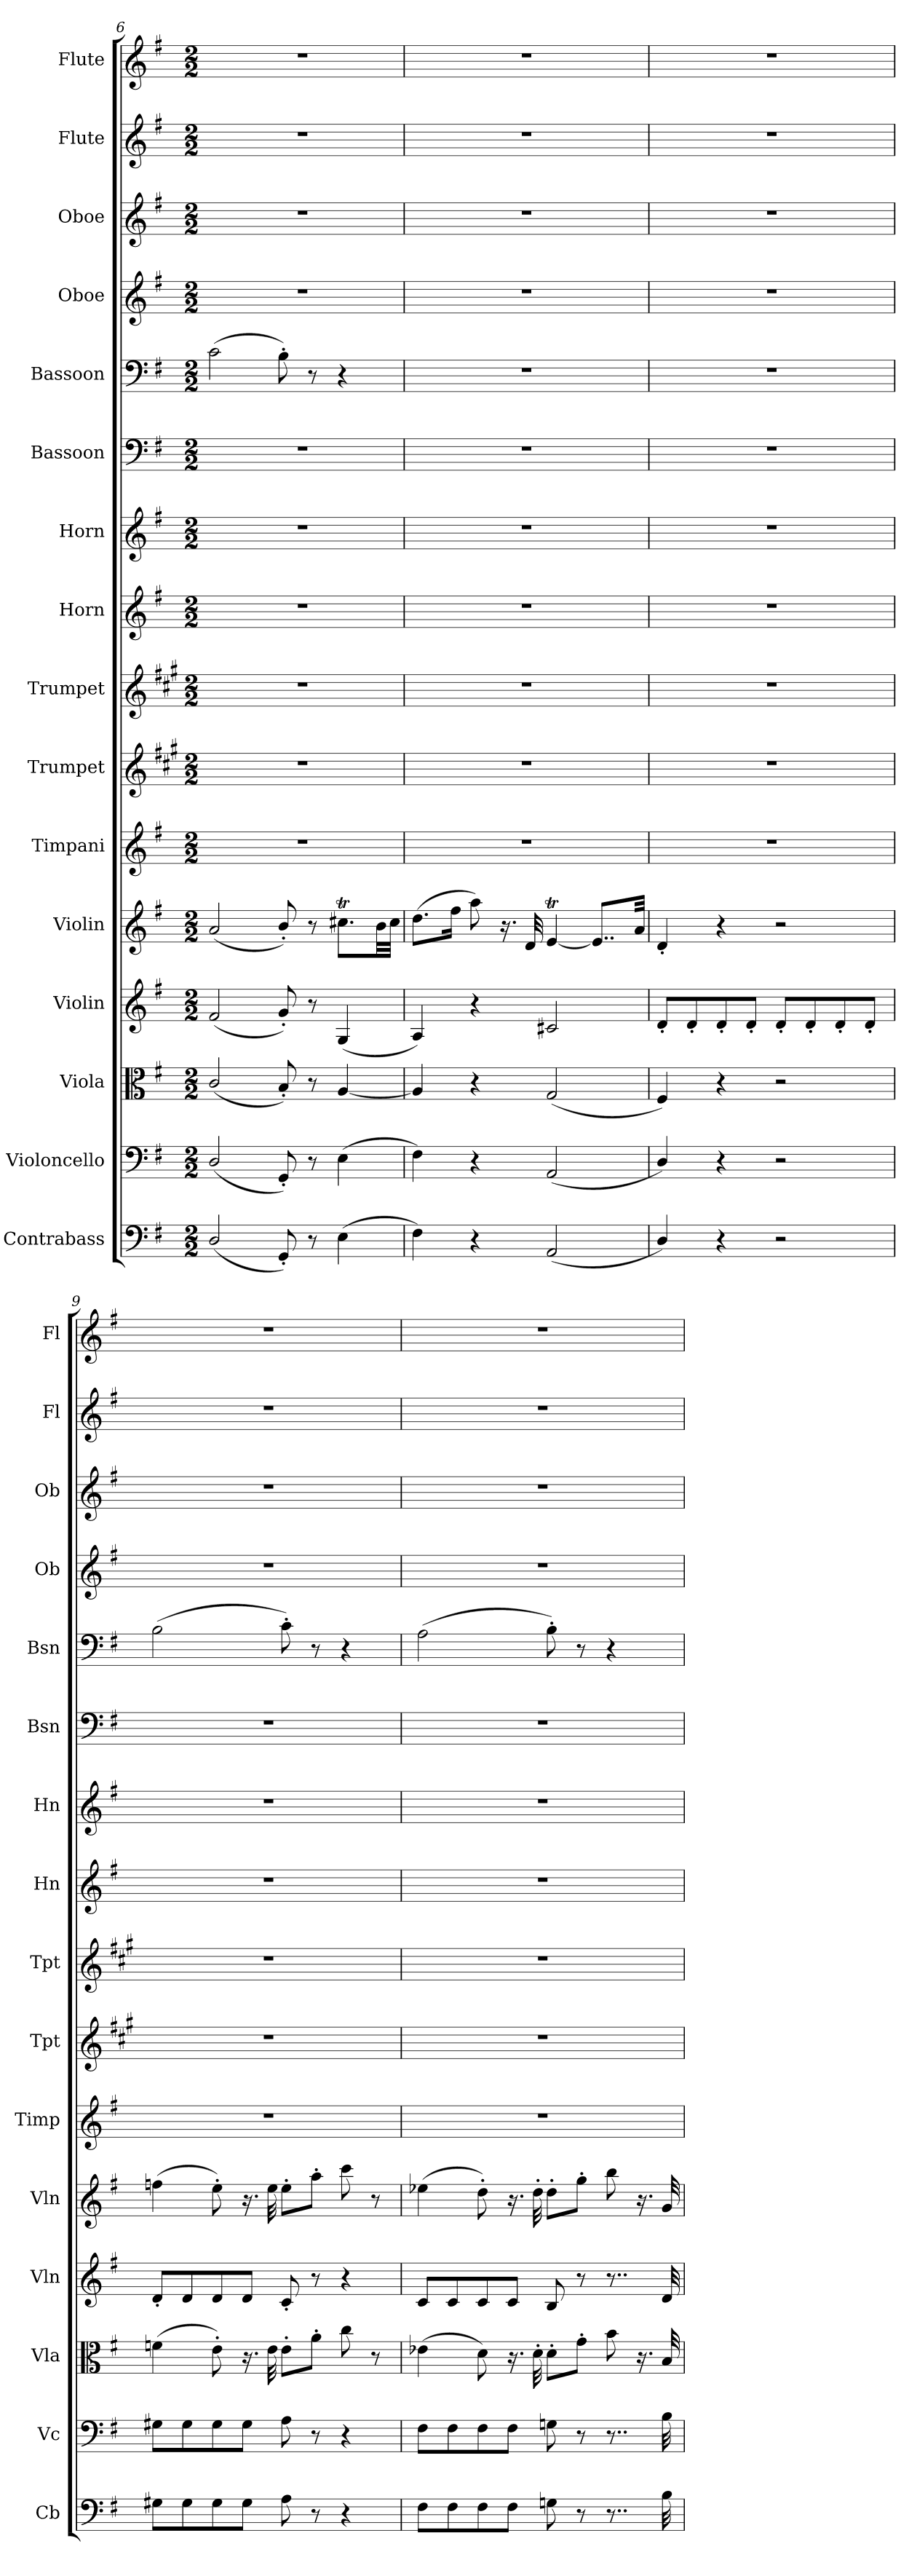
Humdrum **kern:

**kern	**kern	**kern	**kern	**kern	**kern	**kern	**kern	**kern	**kern	**kern	**kern	**kern	**kern	**kern	**kern
*part16	*part15	*part14	*part13	*part12	*part11	*part10	*part9	*part8	*part7	*part6	*part5	*part4	*part3	*part2	*part1
*staff16	*staff15	*staff14	*staff13	*staff12	*staff11	*staff10	*staff9	*staff8	*staff7	*staff6	*staff5	*staff4	*staff3	*staff2	*staff1
*I"Contrabass	*I"Violoncello	*I"Viola	*I"Violin	*I"Violin	*I"Timpani	*I"Trumpet	*I"Trumpet	*I"Horn	*I"Horn	*I"Bassoon	*I"Bassoon	*I"Oboe	*I"Oboe	*I"Flute	*I"Flute
*I'Cb	*I'Vc	*I'Vla	*I'Vln	*I'Vln	*I'Timp	*I'Tpt	*I'Tpt	*I'Hn	*I'Hn	*I'Bsn	*I'Bsn	*I'Ob	*I'Ob	*I'Fl	*I'Fl
*clefF4	*clefF4	*clefC3	*clefG2	*clefG2	*clefG2	*clefG2	*clefG2	*clefG2	*clefG2	*clefF4	*clefF4	*clefG2	*clefG2	*clefG2	*clefG2
*ITrd7c12	*	*	*	*	*	*ITrd1c2	*ITrd1c2	*ITrd4c7	*ITrd4c7	*	*	*	*	*	*
*k[f#]	*k[f#]	*k[f#]	*k[f#]	*k[f#]	*k[f#]	*k[f#]	*k[f#]	*k[]	*k[]	*k[f#]	*k[f#]	*k[f#]	*k[f#]	*k[f#]	*k[f#]
*M2/2	*M2/2	*M2/2	*M2/2	*M2/2	*M2/2	*M2/2	*M2/2	*M2/2	*M2/2	*M2/2	*M2/2	*M2/2	*M2/2	*M2/2	*M2/2
=6	=6	=6	=6	=6	=6	=6	=6	=6	=6	=6	=6	=6	=6	=6	=6
(<2DD/	(<2D/	(<2c/	(<2f#/	(<2a/	1r	1r	1r	1r	1r	1r	(>2c\	1r	1r	1r	1r
8GGG'/)	8GG'/)	8B'/)	8g'/)	8b'/)	.	.	.	.	.	.	8B'\)	.	.	.	.
8r	8r	8r	8r	8r	.	.	.	.	.	.	8r	.	.	.	.
(>4EE\	(>4E\	[4A/	(<4G/	8.cc#Xt\L	.	.	.	.	.	.	4r	.	.	.	.
.	.	.	.	32b\LL	.	.	.	.	.	.	.	.	.	.	.
.	.	.	.	32cc#\JJJ	.	.	.	.	.	.	.	.	.	.	.
=7	=7	=7	=7	=7	=7	=7	=7	=7	=7	=7	=7	=7	=7	=7	=7
4FF#\)	4F#\)	4A/]	4A/)	(>8.dd\L	1r	1r	1r	1r	1r	1r	1r	1r	1r	1r	1r
.	.	.	.	16ff#\Jk	.	.	.	.	.	.	.	.	.	.	.
4r	4r	4r	4r	8aa\)	.	.	.	.	.	.	.	.	.	.	.
.	.	.	.	16.r	.	.	.	.	.	.	.	.	.	.	.
.	.	.	.	32d/	.	.	.	.	.	.	.	.	.	.	.
(<2AAA/	(<2AA/	(<2G/	2c#X/	[4eT/	.	.	.	.	.	.	.	.	.	.	.
.	.	.	.	8..e/L]	.	.	.	.	.	.	.	.	.	.	.
.	.	.	.	32a/Jkk	.	.	.	.	.	.	.	.	.	.	.
=8	=8	=8	=8	=8	=8	=8	=8	=8	=8	=8	=8	=8	=8	=8	=8
4DD/)	4D/)	4F#/)	8d'/L	4d'/	1r	1r	1r	1r	1r	1r	1r	1r	1r	1r	1r
.	.	.	8d'/	.	.	.	.	.	.	.	.	.	.	.	.
4r	4r	4r	8d'/	4r	.	.	.	.	.	.	.	.	.	.	.
.	.	.	8d'/J	.	.	.	.	.	.	.	.	.	.	.	.
2r	2r	2r	8d'/L	2r	.	.	.	.	.	.	.	.	.	.	.
.	.	.	8d'/	.	.	.	.	.	.	.	.	.	.	.	.
.	.	.	8d'/	.	.	.	.	.	.	.	.	.	.	.	.
.	.	.	8d'/J	.	.	.	.	.	.	.	.	.	.	.	.
=9	=9	=9	=9	=9	=9	=9	=9	=9	=9	=9	=9	=9	=9	=9	=9
8GG#X\L	8G#X\L	(>4fn\	8d'/L	(>4ffn\	1r	1r	1r	1r	1r	1r	(>2B\	1r	1r	1r	1r
8GG#\	8G#\	.	8d/	.	.	.	.	.	.	.	.	.	.	.	.
8GG#\	8G#\	8e'\)	8d/	8ee'\)	.	.	.	.	.	.	.	.	.	.	.
8GG#\J	8G#\J	16.r	8d/J	16.r	.	.	.	.	.	.	.	.	.	.	.
.	.	32e\	.	32ee\	.	.	.	.	.	.	.	.	.	.	.
8AA\	8A\	8e'\L	8c'/	8ee'\L	.	.	.	.	.	.	8c'\)	.	.	.	.
8r	8r	8a'\J	8r	8aa'\J	.	.	.	.	.	.	8r	.	.	.	.
4r	4r	8cc\	4r	8ccc\	.	.	.	.	.	.	4r	.	.	.	.
.	.	8r	.	8r	.	.	.	.	.	.	.	.	.	.	.
=10	=10	=10	=10	=10	=10	=10	=10	=10	=10	=10	=10	=10	=10	=10	=10
8FF#\L	8F#\L	(>4e-X\	8c/L	(>4ee-X\	1r	1r	1r	1r	1r	1r	(>2A\	1r	1r	1r	1r
8FF#\	8F#\	.	8c/	.	.	.	.	.	.	.	.	.	.	.	.
8FF#\	8F#\	8d\)	8c/	8dd'\)	.	.	.	.	.	.	.	.	.	.	.
8FF#\J	8F#\J	16.r	8c/J	16.r	.	.	.	.	.	.	.	.	.	.	.
.	.	32d'\	.	32dd'\	.	.	.	.	.	.	.	.	.	.	.
8GGn\	8Gn\	8d'\L	8B/	8dd'\L	.	.	.	.	.	.	8B'\)	.	.	.	.
8r	8r	8g'\J	8r	8gg'\J	.	.	.	.	.	.	8r	.	.	.	.
8..r	8..r	8b\	8..r	8bb\	.	.	.	.	.	.	4r	.	.	.	.
.	.	16.r	.	16.r	.	.	.	.	.	.	.	.	.	.	.
32BB\	32B\	32B/	32d/	32g/	.	.	.	.	.	.	.	.	.	.	.
=	=	=	=	=	=	=	=	=	=	=	=	=	=	=	=
*-	*-	*-	*-	*-	*-	*-	*-	*-	*-	*-	*-	*-	*-	*-	*-
